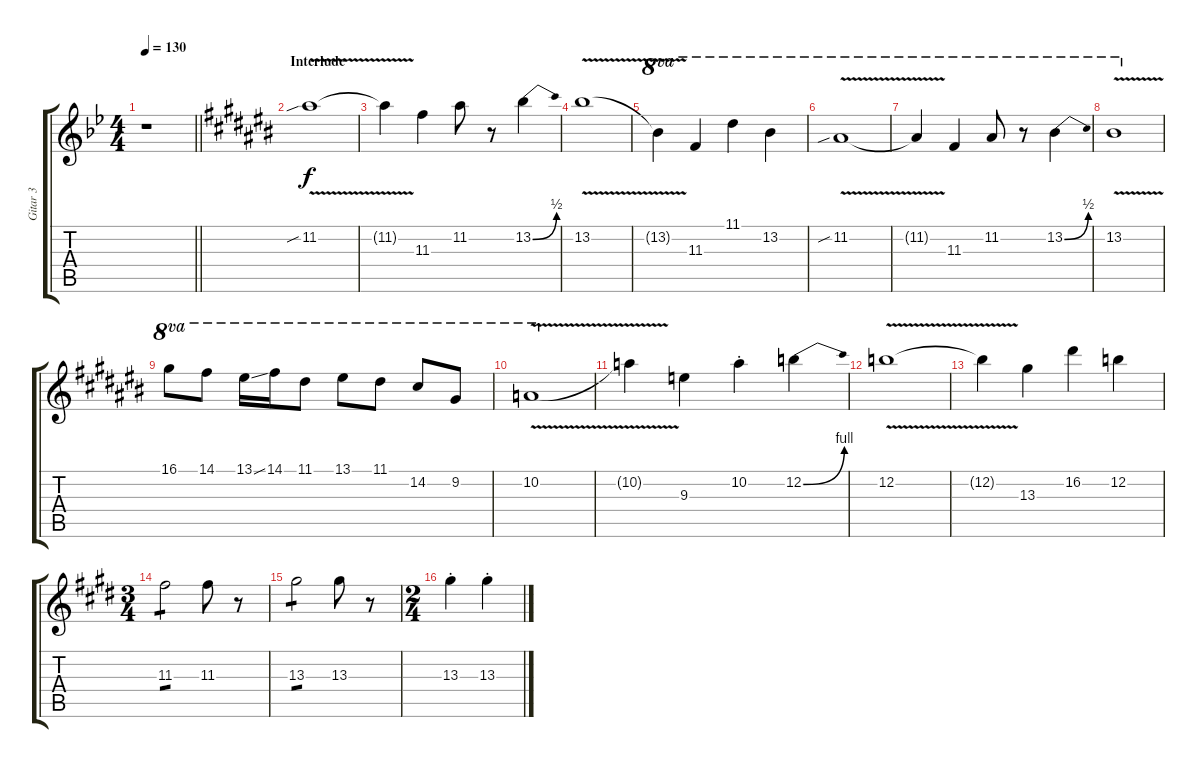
\track ("Gitar 3" "Gitar 3") {instrument overdrivenguitar}
\staff {score tabs}
\tuning (E4 B3 G3 D3 A2 E2) {hide}
\ts (4 4)
\tempo 130
\clef g2
\barLineRight lightlight
\ks bb
r.1{dy f} |
\section ("" "Interlude")
\ks c#
11.2{v sib}.1 |
11.2{t}.4 11.3.4 11.2.8 r.8 13.2{be (bend 0 0 60 2)}.4 |
13.2{v}.1 |
13.2{t}.4{ot 8va} 11.3.4{ot 8va} 11.1.4{ot 8va} 13.2.4{ot 8va} |
11.2{v sib}.1{ot 8va} |
11.2{t}.4{ot 8va} 11.3.4{ot 8va} 11.2.8{ot 8va} r.8{ot 8va} 13.2{be (bend 0 0 60 2)}.4{ot 8va} |
13.2{v}.1{ot 8va} |
16.1.8{ot 8va} 14.1.8{ot 8va} 13.1{ss}.16{ot 8va} 14.1.16{ot 8va} 11.1.8{ot 8va} 13.1.8{ot 8va} 11.1.8{ot 8va} 14.2.8{ot 8va} 9.2.8{ot 8va} |
10.2{v}.1{ot 8va} |
10.2{t}.4 9.3.4 10.2{st}.4 12.2{be (bend 0 0 60 4)}.4 |
12.2{v}.1 |
12.2{t}.4 13.3.4 16.2.4 12.2.4 |
\ts (3 4)
\ks e
11.3.2{tp 1} 11.3.8 r.8 |
13.3.2{tp 1} 13.3.8 r.8 |
\ts (2 4)
13.3{st}.4 13.3{st}.4
